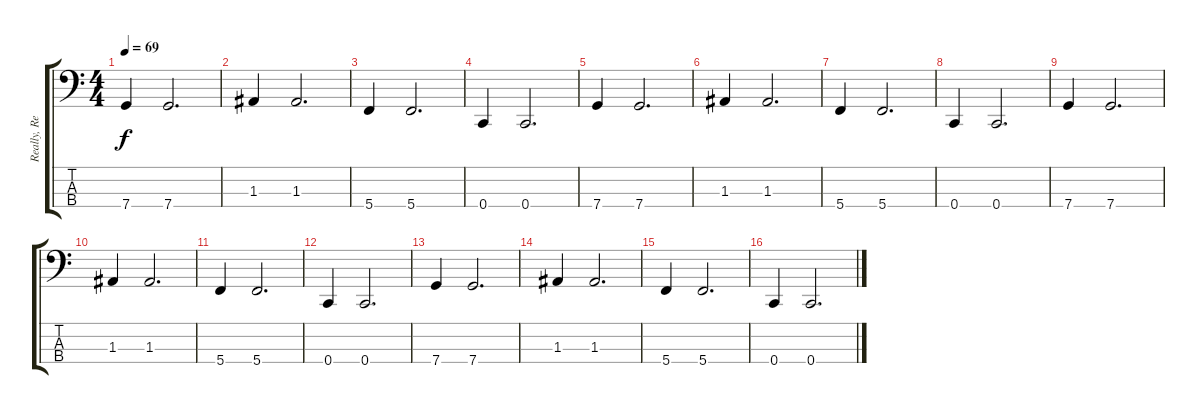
\track ("Really, Really Low Bass" "Really, Re") {instrument acousticbass}
\staff {score tabs}
\tuning (G2 D2 A1 C1) {hide}
\ts (4 4)
\tempo 69
\clef f4
\ks c
7.4.4{dy f} 7.4.2{d} |
1.3.4 1.3.2{d} |
5.4.4 5.4.2{d} |
0.4.4 0.4.2{d} |
7.4.4 7.4.2{d} |
1.3.4 1.3.2{d} |
5.4.4 5.4.2{d} |
0.4.4 0.4.2{d} |
7.4.4 7.4.2{d} |
1.3.4 1.3.2{d} |
5.4.4 5.4.2{d} |
0.4.4 0.4.2{d} |
7.4.4 7.4.2{d} |
1.3.4 1.3.2{d} |
5.4.4 5.4.2{d} |
0.4.4 0.4.2{d}
